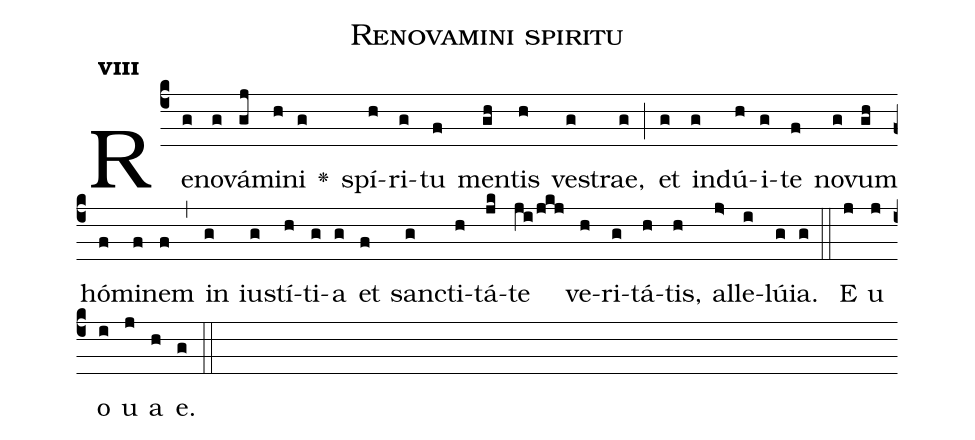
name:Renovamini spiritu;
office-part:Antiphona;
mode:8;
%%
initial-style: 1;
name: Renovamini spiritu;
book: Antiphonae & Responsoria/Tomus IV, p. 32;
occasion: Dominica XXI per Annum;
office-part: 1V Ant M-I ad lib;
annotation: 8g;
centering-scheme: english;
font: OFLSortsMillGoudy;
height: 11;
width: 4.5;
%%
(c4)Re(g)no(g)vá(gj)mi(h)ni(g) <v>\greheightstar</v>() spí(h)ri(g)tu(f) men(gh)tis(h) ve(g)strae,(g) (;) et(g) in(g)dú(h)i(g)te(f) no(g)vum(gh) hó(f)mi(f)nem(f) (,) in(g) iu(g)stí(h)ti(g)a(g) et(f) san(g)cti(h)tá(jk)te(ji/jkj) ve(h)ri(g)tá(h)tis,(h) al(j>)le(i)lú(g)ia.(g) (::) E(j) u(j) o(i) u(j) a(h) e.(g) (::)
